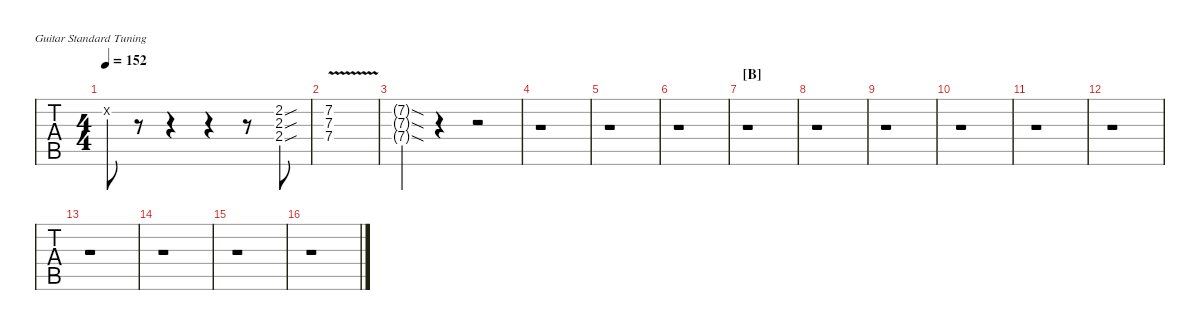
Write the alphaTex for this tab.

\hideDynamics
\bracketExtendMode nobrackets
\singleTrackTrackNamePolicy hidden
\multiTrackTrackNamePolicy hidden
\firstSystemTrackNameMode fullname
\firstSystemTrackNameOrientation horizontal
\otherSystemsTrackNameOrientation horizontal
\track ("Guitar II" "Guit II") {instrument fretlessbass}
\staff {tabs}
\tuning (E4 B3 G3 D3 A2 E2)
\ts (4 4)
\tempo 152
\clef g2
\ks c
0.2{x}.8{dy mf} r.8 r.4 r.4 r.8 (2.2{sou acc #} 2.3{sou} 2.4{sou}).8 |
(7.2{v ac acc #} 7.3{v} 7.4{v}).1 |
(7.2{sod g acc #} 7.3{sod g} 7.4{sod g}).4{dy ff} r.4 r.2 |
r.1 |
r.1 |
r.1 |
\section ("B" "")
r.1 |
r.1 |
r.1 |
r.1 |
r.1 |
r.1 |
r.1 |
r.1 |
r.1 |
r.1
